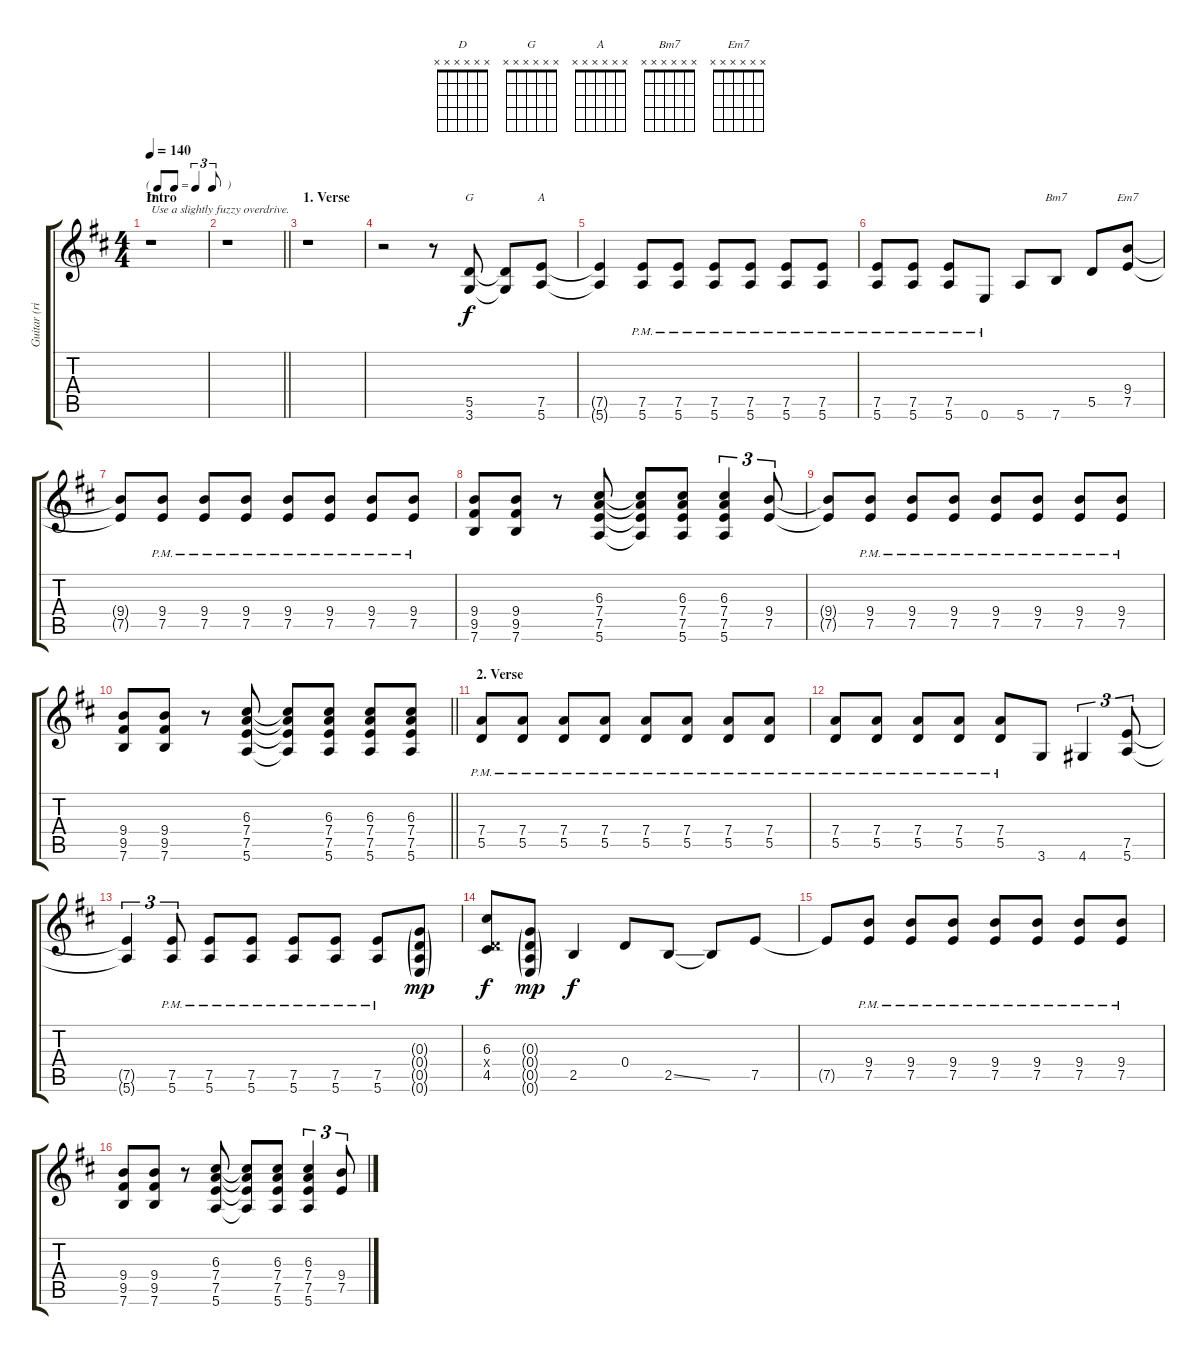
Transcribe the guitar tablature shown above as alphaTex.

\track ("Guitar (right)" "Guitar (ri") {instrument overdrivenguitar}
\staff {score tabs}
\tuning (E4 B3 G3 D3 A2 E2) {hide}
\chord ("D" x x x x x x)
\chord ("G" x x x x x x)
\chord ("A" x x x x x x)
\chord ("Bm7" x x x x x x)
\chord ("Em7" x x x x x x)
\ts (4 4)
\tf triplet8th
\section ("" "Intro")
\tempo 140
\clef g2
\ks d
r.1{ch "D" txt "Use a slightly fuzzy overdrive." dy f instrument overdrivenguitar} |
\barLineRight lightlight
r.1 |
\section ("" "1. Verse")
r.1 |
r.2 r.8 (5.5 3.6).8{ch "G"} (5.5{t} 3.6{t}).8 (7.5 5.6).8{ch "A"} |
(7.5{t} 5.6{t}).4 (7.5{pm} 5.6{pm}).8 (7.5{pm} 5.6{pm}).8 (7.5{pm} 5.6{pm}).8 (7.5{pm} 5.6{pm}).8 (7.5{pm} 5.6{pm}).8 (7.5{pm} 5.6{pm}).8 |
(7.5{pm} 5.6{pm}).8 (7.5{pm} 5.6{pm}).8 (7.5{pm} 5.6{pm}).8 0.6{pm}.8 5.6.8 7.6.8{ch "Bm7"} 5.5.8 (9.4 7.5).8{ch "Em7"} |
(9.4{t} 7.5{t}).8 (9.4{pm} 7.5{pm}).8 (9.4{pm} 7.5{pm}).8 (9.4{pm} 7.5{pm}).8 (9.4{pm} 7.5{pm}).8 (9.4{pm} 7.5{pm}).8 (9.4{pm} 7.5{pm}).8 (9.4{pm} 7.5{pm}).8 |
(9.4 9.5 7.6).8 (9.4 9.5 7.6).8 r.8 (6.3 7.4 7.5 5.6).8 (6.3{t} 7.4{t} 7.5{t} 5.6{t}).8 (6.3 7.4 7.5 5.6).8 (6.3 7.4 7.5 5.6).4{tu (3 2)} (9.4 7.5).8{tu (3 2)} |
(9.4{t} 7.5{t}).8 (9.4{pm} 7.5{pm}).8 (9.4{pm} 7.5{pm}).8 (9.4{pm} 7.5{pm}).8 (9.4{pm} 7.5{pm}).8 (9.4{pm} 7.5{pm}).8 (9.4{pm} 7.5{pm}).8 (9.4{pm} 7.5{pm}).8 |
\barLineRight lightlight
(9.4 9.5 7.6).8 (9.4 9.5 7.6).8 r.8 (6.3 7.4 7.5 5.6).8 (6.3{t} 7.4{t} 7.5{t} 5.6{t}).8 (6.3 7.4 7.5 5.6).8 (6.3 7.4 7.5 5.6).8 (6.3 7.4 7.5 5.6).8 |
\section ("" "2. Verse")
(7.4{pm} 5.5{pm}).8 (7.4{pm} 5.5{pm}).8 (7.4{pm} 5.5{pm}).8 (7.4{pm} 5.5{pm}).8 (7.4{pm} 5.5{pm}).8 (7.4{pm} 5.5{pm}).8 (7.4{pm} 5.5{pm}).8 (7.4{pm} 5.5{pm}).8 |
(7.4{pm} 5.5{pm}).8 (7.4{pm} 5.5{pm}).8 (7.4{pm} 5.5{pm}).8 (7.4{pm} 5.5{pm}).8 (7.4{pm} 5.5{pm}).8 3.6.8 4.6.4{tu (3 2)} (7.5 5.6).8{tu (3 2)} |
(7.5{t} 5.6{t}).4{tu (3 2)} (7.5{pm} 5.6{pm}).8{tu (3 2)} (7.5{pm} 5.6{pm}).8 (7.5{pm} 5.6{pm}).8 (7.5{pm} 5.6{pm}).8 (7.5{pm} 5.6{pm}).8 (7.5{pm} 5.6{pm}).8 (0.3{g} 0.4{g} 0.5{g} 0.6{g}).8{dy mp} |
(6.3 0.4{x} 4.5).8{dy f} (0.3{g} 0.4{g} 0.5{g} 0.6{g}).8{dy mp} 2.5.4{dy f} 0.4.8 2.5{ss}.8 2.5{t}.8 7.5.8 |
7.5{t}.8 (9.4{pm} 7.5{pm}).8 (9.4{pm} 7.5{pm}).8 (9.4{pm} 7.5{pm}).8 (9.4{pm} 7.5{pm}).8 (9.4{pm} 7.5{pm}).8 (9.4{pm} 7.5{pm}).8 (9.4{pm} 7.5{pm}).8 |
(9.4 9.5 7.6).8 (9.4 9.5 7.6).8 r.8 (6.3 7.4 7.5 5.6).8 (6.3{t} 7.4{t} 7.5{t} 5.6{t}).8 (6.3 7.4 7.5 5.6).8 (6.3 7.4 7.5 5.6).4{tu (3 2)} (9.4 7.5).8{tu (3 2)}
